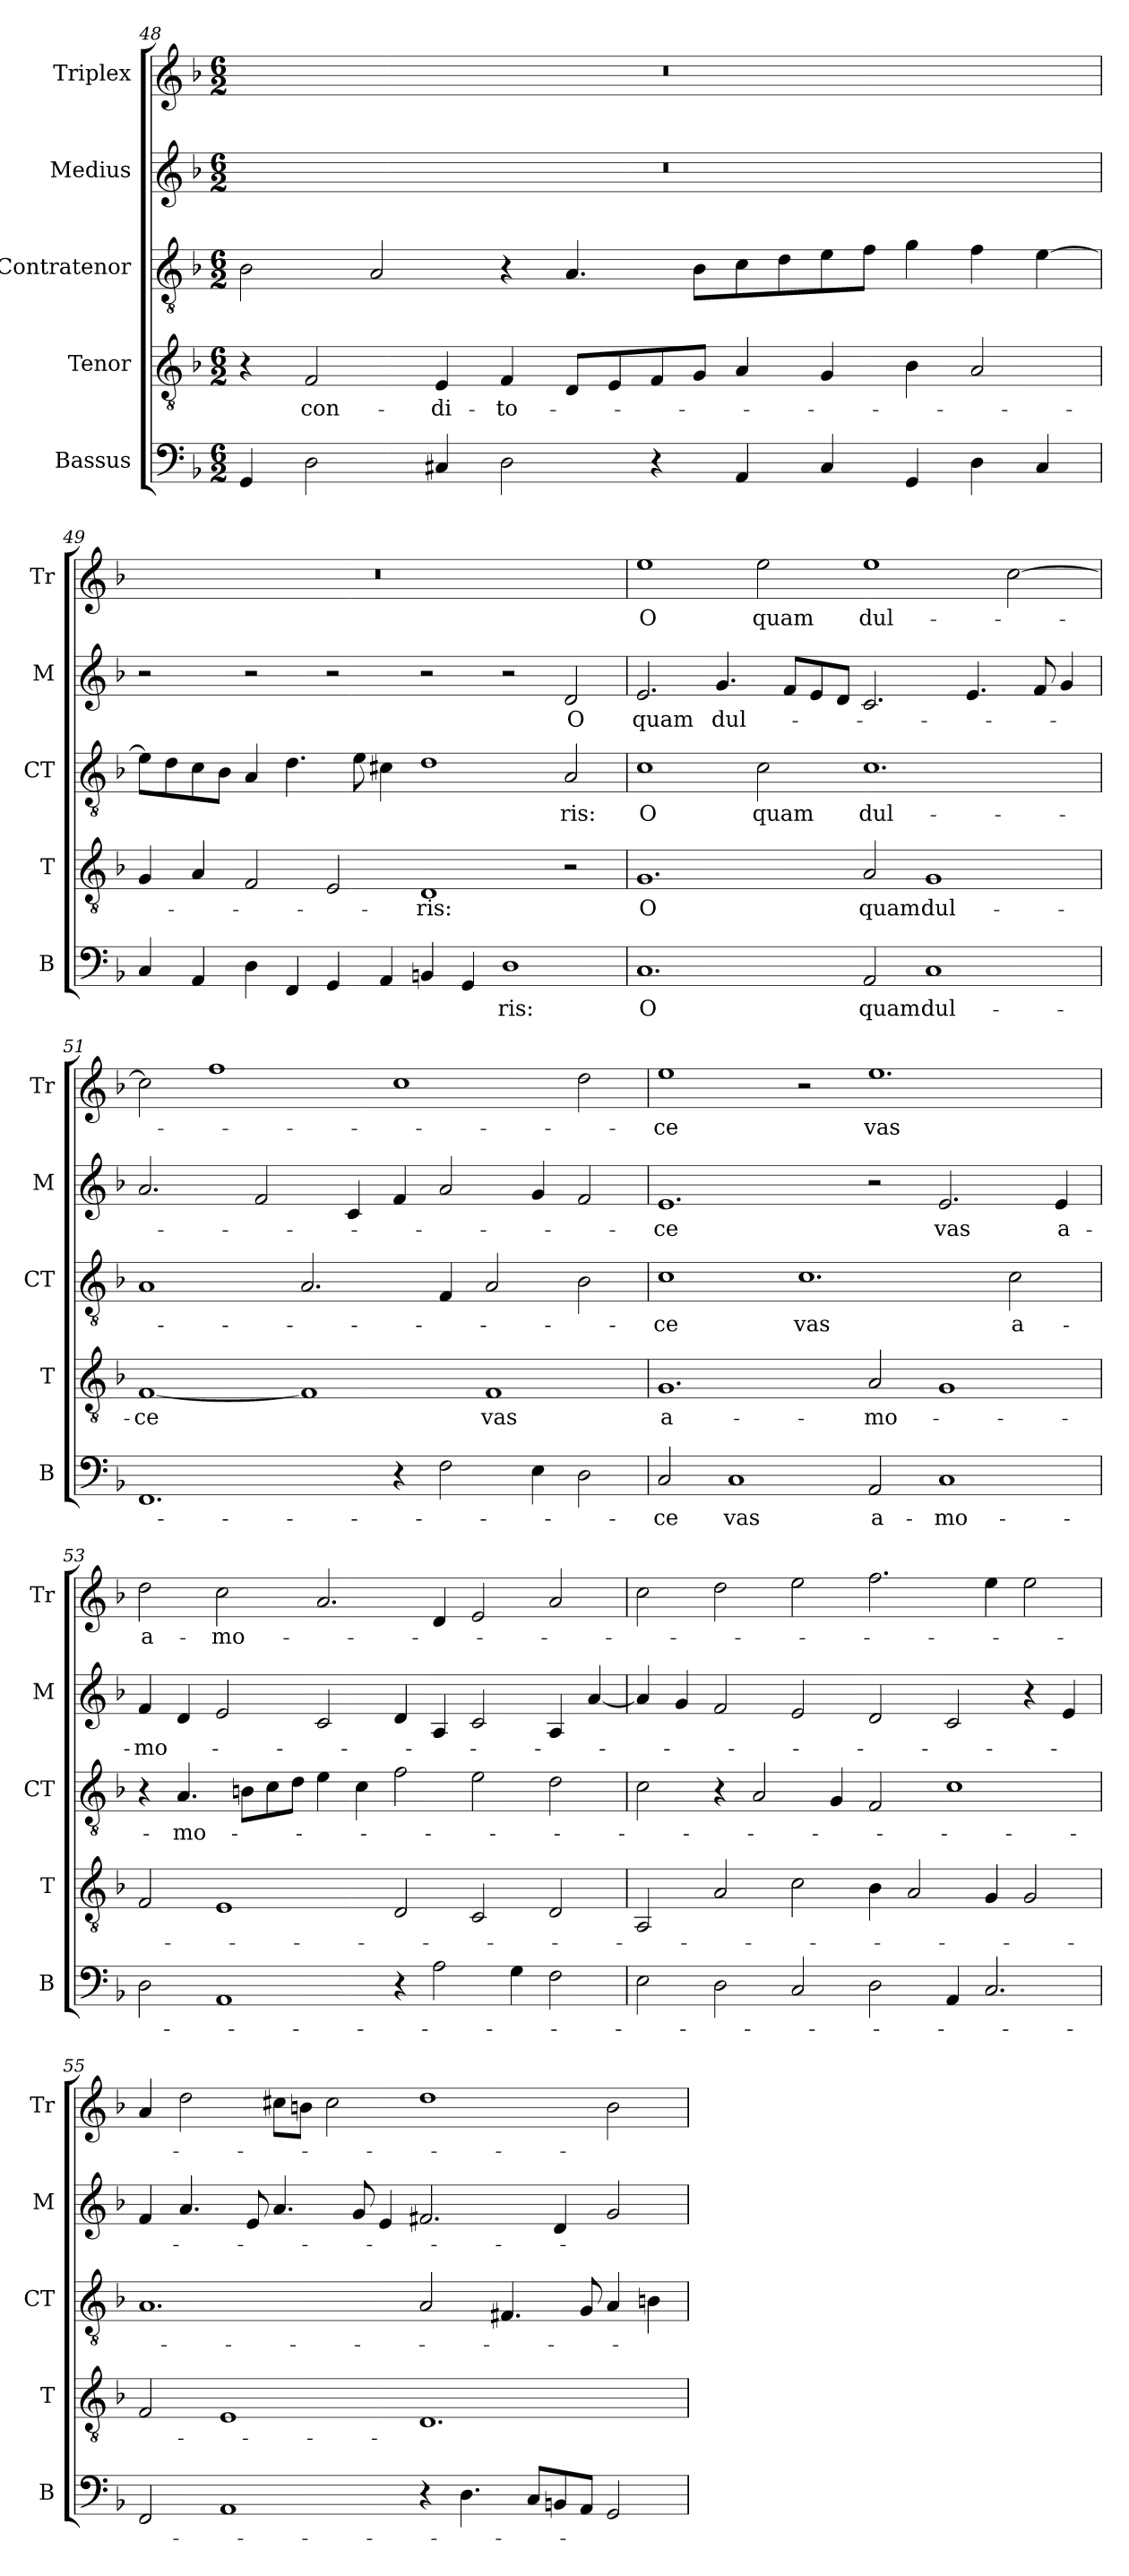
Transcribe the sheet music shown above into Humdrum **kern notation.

**kern	**text	**kern	**text	**kern	**text	**kern	**text	**kern	**text
*part5	*part5	*part4	*part4	*part3	*part3	*part2	*part2	*part1	*part1
*staff5	*staff5	*staff4	*staff4	*staff3	*staff3	*staff2	*staff2	*staff1	*staff1
*I"Bassus	*	*I"Tenor	*	*I"Contratenor	*	*I"Medius	*	*I"Triplex	*
*I'B	*	*I'T	*	*I'CT	*	*I'M	*	*I'Tr	*
*clefF4	*	*clefGv2	*	*clefGv2	*	*clefG2	*	*clefG2	*
*k[b-]	*	*k[b-]	*	*k[b-]	*	*k[b-]	*	*k[b-]	*
*F:	*	*F:	*	*F:	*	*F:	*	*F:	*
*M6/2	*	*M6/2	*	*M6/2	*	*M6/2	*	*M6/2	*
=48	=48	=48	=48	=48	=48	=48	=48	=48	=48
4GG/	.	4r	.	2B-\	.	0.r	.	0.r	.
!	!	!	!LO:LY:b	!	!	!	!	!	!
2D\	.	2F/	con-	.	.	.	.	.	.
.	.	.	.	2A/	.	.	.	.	.
!	!	!	!LO:LY:b	!	!	!	!	!	!
4C#X/	.	4E/	-di-	.	.	.	.	.	.
!	!	!	!LO:LY:b	!	!	!	!	!	!
2D\	.	4F/	-to-	4r	.	.	.	.	.
.	.	8D/L	.	4.A/	.	.	.	.	.
.	.	8E/	.	.	.	.	.	.	.
4r	.	8F/	.	.	.	.	.	.	.
.	.	8G/J	.	8B-\L	.	.	.	.	.
4AA/	.	4A/	.	8c\	.	.	.	.	.
.	.	.	.	8d\	.	.	.	.	.
4C#/	.	4G/	.	8e\	.	.	.	.	.
.	.	.	.	8f\J	.	.	.	.	.
4GG/	.	4B-\	.	4g\	.	.	.	.	.
4D\	.	2A/	.	4f\	.	.	.	.	.
4C#/	.	.	.	[4e\	.	.	.	.	.
!!LO:PB:g=z
=49	=49	=49	=49	=49	=49	=49	=49	=49	=49
4C/	.	4G/	.	8e\L]	.	2r	.	0.r	.
.	.	.	.	8d\	.	.	.	.	.
4AA/	.	4A/	.	8c\	.	.	.	.	.
.	.	.	.	8B-\J	.	.	.	.	.
4D\	.	2F/	.	4A/	.	2r	.	.	.
4FF/	.	.	.	4.d\	.	.	.	.	.
4GG/	.	2E/	.	.	.	2r	.	.	.
.	.	.	.	8e\	.	.	.	.	.
4AA/	.	.	.	4c#X\	.	.	.	.	.
!	!	!	!LO:LY:b	!	!	!	!	!	!
4BBn/	.	1D	-ris:	1d	.	2r	.	.	.
4GG/	.	.	.	.	.	.	.	.	.
!	!LO:LY:b	!	!	!	!	!	!	!	!
1D	-ris:	.	.	.	.	2r	.	.	.
!	!	!	!	!	!LO:LY:b	!	!LO:LY:b	!	!
.	.	2r	.	2A/	-ris:	2d/	O	.	.
=50	=50	=50	=50	=50	=50	=50	=50	=50	=50
!	!LO:LY:b	!	!LO:LY:b	!	!LO:LY:b	!	!LO:LY:b	!	!LO:LY:b
1.C	O	1.G	O	1c	O	2.e/	quam	1ee	O
!	!	!	!	!	!	!	!LO:LY:b	!	!
.	.	.	.	.	.	4.g/	dul-	.	.
!	!	!	!	!	!LO:LY:b	!	!	!	!LO:LY:b
.	.	.	.	2c\	quam	.	.	2ee\	quam
.	.	.	.	.	.	8f/L	.	.	.
.	.	.	.	.	.	8e/	.	.	.
.	.	.	.	.	.	8d/J	.	.	.
!	!LO:LY:b	!	!LO:LY:b	!	!LO:LY:b	!	!	!	!LO:LY:b
2AA/	quam	2A/	quam	1.c	dul-	2.c/	.	1ee	dul-
!	!LO:LY:b	!	!LO:LY:b	!	!	!	!	!	!
1C	dul-	1G	dul-	.	.	.	.	.	.
.	.	.	.	.	.	4.e/	.	.	.
.	.	.	.	.	.	.	.	[2cc\	.
.	.	.	.	.	.	8f/	.	.	.
.	.	.	.	.	.	4g/	.	.	.
!!LO:LB:g=z
=51	=51	=51	=51	=51	=51	=51	=51	=51	=51
!	!	!	!LO:LY:b	!	!	!	!	!	!
1.FF	.	[1F	-ce	1A	.	2.a/	.	2cc\]	.
.	.	.	.	.	.	.	.	1ff	.
.	.	.	.	.	.	2f/	.	.	.
.	.	1F]	.	2.A/	.	.	.	.	.
.	.	.	.	.	.	4c/	.	.	.
4r	.	.	.	.	.	4f/	.	1cc	.
2F\	.	.	.	4F/	.	2a/	.	.	.
!	!	!	!LO:LY:b	!	!	!	!	!	!
.	.	1F	vas	2A/	.	.	.	.	.
4E\	.	.	.	.	.	4g/	.	.	.
2D\	.	.	.	2B-\	.	2f/	.	2dd\	.
=52	=52	=52	=52	=52	=52	=52	=52	=52	=52
!	!LO:LY:b	!	!LO:LY:b	!	!LO:LY:b	!	!LO:LY:b	!	!LO:LY:b
2C/	-ce	1.G	a-	1c	-ce	1.e	-ce	1ee	-ce
!	!LO:LY:b	!	!	!	!	!	!	!	!
1C	vas	.	.	.	.	.	.	.	.
!	!	!	!	!	!LO:LY:b	!	!	!	!
.	.	.	.	1.c	vas	.	.	2r	.
!	!LO:LY:b	!	!LO:LY:b	!	!	!	!	!	!LO:LY:b
2AA/	a-	2A/	-mo-	.	.	2r	.	1.ee	vas
!	!LO:LY:b	!	!	!	!	!	!LO:LY:b	!	!
1C	-mo-	1G	.	.	.	2.e/	vas	.	.
!	!	!	!	!	!LO:LY:b	!	!	!	!
.	.	.	.	2c\	a-	.	.	.	.
!	!	!	!	!	!	!	!LO:LY:b	!	!
.	.	.	.	.	.	4e/	a-	.	.
!!LO:PB:g=z
=53	=53	=53	=53	=53	=53	=53	=53	=53	=53
!	!	!	!	!	!	!	!LO:LY:b	!	!LO:LY:b
2D\	.	2F/	.	4r	.	4f/	-mo-	2dd\	a-
!	!	!	!	!	!LO:LY:b	!	!	!	!
.	.	.	.	4.A/	-mo-	4d/	.	.	.
!	!	!	!	!	!	!	!	!	!LO:LY:b
1AA	.	1E	.	.	.	2e/	.	2cc\	-mo-
.	.	.	.	8Bn\L	.	.	.	.	.
.	.	.	.	8c\	.	.	.	.	.
.	.	.	.	8d\J	.	.	.	.	.
.	.	.	.	4e\	.	2c/	.	2.a/	.
.	.	.	.	4c\	.	.	.	.	.
4r	.	2D/	.	2f\	.	4d/	.	.	.
2A\	.	.	.	.	.	4A/	.	4d/	.
.	.	2C/	.	2e\	.	2c/	.	2e/	.
4G\	.	.	.	.	.	.	.	.	.
2F\	.	2D/	.	2d\	.	4A/	.	2a/	.
.	.	.	.	.	.	[4a/	.	.	.
=54	=54	=54	=54	=54	=54	=54	=54	=54	=54
2E\	.	2AA/	.	2c\	.	4a/]	.	2cc\	.
.	.	.	.	.	.	4g/	.	.	.
2D\	.	2A/	.	4r	.	2f/	.	2dd\	.
.	.	.	.	2A/	.	.	.	.	.
2C/	.	2c\	.	.	.	2e/	.	2ee\	.
.	.	.	.	4G/	.	.	.	.	.
2D\	.	4B-\	.	2F/	.	2d/	.	2.ff\	.
.	.	2A/	.	.	.	.	.	.	.
4AA/	.	.	.	1c	.	2c/	.	.	.
2.C/	.	4G/	.	.	.	.	.	4ee\	.
.	.	2G/	.	.	.	4r	.	2ee\	.
.	.	.	.	.	.	4e/	.	.	.
!!LO:PB:g=z
=55	=55	=55	=55	=55	=55	=55	=55	=55	=55
2FF/	.	2F/	.	1.A	.	4f/	.	4a/	.
.	.	.	.	.	.	4.a/	.	2dd\	.
1AA	.	1E	.	.	.	.	.	.	.
.	.	.	.	.	.	8e/	.	.	.
.	.	.	.	.	.	4.a/	.	8cc#X\L	.
.	.	.	.	.	.	.	.	8bn\J	.
.	.	.	.	.	.	.	.	2cc#\	.
.	.	.	.	.	.	8g/	.	.	.
.	.	.	.	.	.	4e/	.	.	.
4r	.	1.D	.	2A/	.	2.f#X/	.	1dd	.
4.D\	.	.	.	.	.	.	.	.	.
.	.	.	.	4.F#X/	.	.	.	.	.
8C/L	.	.	.	.	.	.	.	.	.
8BBn/	.	.	.	.	.	4d/	.	.	.
8AA/J	.	.	.	8G/	.	.	.	.	.
2GG/	.	.	.	4A/	.	2g/	.	2b\	.
.	.	.	.	4Bn\	.	.	.	.	.
=	=	=	=	=	=	=	=	=	=
*-	*-	*-	*-	*-	*-	*-	*-	*-	*-
